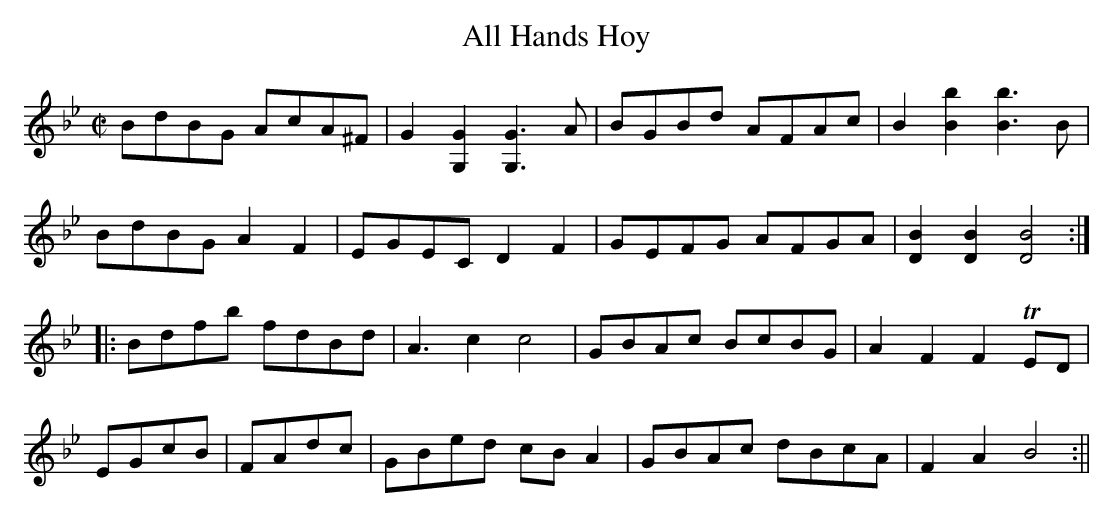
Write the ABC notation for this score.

X:1
T:All Hands Hoy
M:C|
L:1/8
K:Bb
BdBG AcA^F|G2 [G,2G2] [G,3G3]A|BGBd AFAc|B2 [B2b2][B3b3]B|
BdBG A2F2|EGEC D2F2|GEFG AFGA|[D2B2][D2B2][D4B4]:|
|:Bdfb fdBd|A3c2 c4|GBAc BcBG|A2F2 F2TED|
EGcB|FAdc|GBed cB A2|GBAc dBcA|F2A2 B4:||
